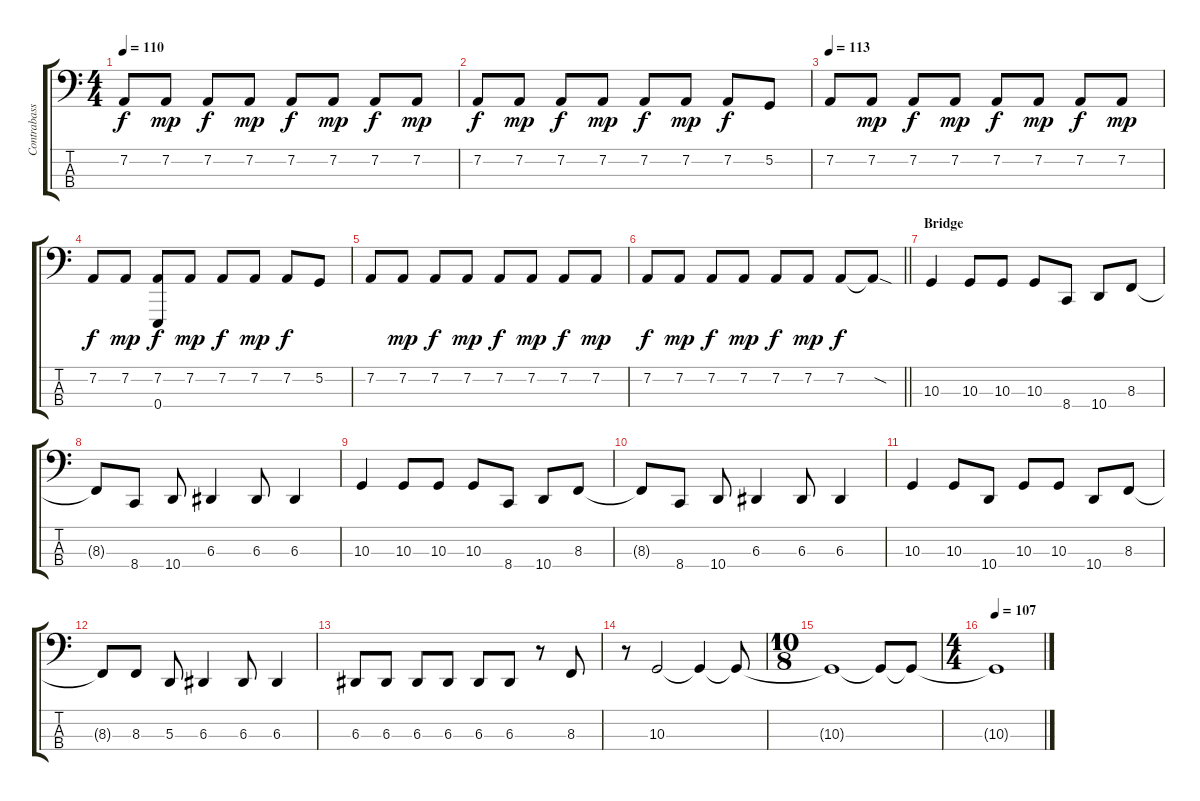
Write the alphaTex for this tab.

\track ("Contrabass" "Contrabass") {instrument fretlessbass}
\staff {score tabs}
\tuning (G1 D1 A0 E0) {hide}
\ts (4 4)
\tempo 110
\clef f4
\ks c
7.2.8{dy f} 7.2.8{dy mp} 7.2.8{dy f} 7.2.8{dy mp} 7.2.8{dy f} 7.2.8{dy mp} 7.2.8{dy f} 7.2.8{dy mp} |
7.2.8{dy f} 7.2.8{dy mp} 7.2.8{dy f} 7.2.8{dy mp} 7.2.8{dy f} 7.2.8{dy mp} 7.2.8{dy f} 5.2.8 |
\tempo 113
7.2.8 7.2.8{dy mp} 7.2.8{dy f} 7.2.8{dy mp} 7.2.8{dy f} 7.2.8{dy mp} 7.2.8{dy f} 7.2.8{dy mp} |
7.2.8{dy f} 7.2.8{dy mp} (7.2 0.4).8{dy f} 7.2.8{dy mp} 7.2.8{dy f} 7.2.8{dy mp} 7.2.8{dy f} 5.2.8 |
7.2.8 7.2.8{dy mp} 7.2.8{dy f} 7.2.8{dy mp} 7.2.8{dy f} 7.2.8{dy mp} 7.2.8{dy f} 7.2.8{dy mp} |
\barLineRight lightlight
7.2.8{dy f} 7.2.8{dy mp} 7.2.8{dy f} 7.2.8{dy mp} 7.2.8{dy f} 7.2.8{dy mp} 7.2.8{dy f} 7.2{sod t}.8 |
\section ("" "Bridge")
10.3.4{volume 12 instrument fretlessbass} 10.3.8 10.3.8 10.3.8 8.4.8 10.4.8 8.3.8 |
8.3{t}.8 8.4.8 10.4.8 6.3.4 6.3.8 6.3.4 |
10.3.4 10.3.8 10.3.8 10.3.8 8.4.8 10.4.8 8.3.8 |
8.3{t}.8 8.4.8 10.4.8 6.3.4 6.3.8 6.3.4 |
10.3.4 10.3.8 10.4.8 10.3.8 10.3.8 10.4.8 8.3.8 |
8.3{t}.8 8.3.8 5.3.8 6.3.4 6.3.8 6.3.4 |
6.3.8 6.3.8 6.3.8 6.3.8 6.3.8 6.3.8 r.8 8.3.8 |
r.8 10.3.2 10.3{t}.4 10.3{t}.8 |
\ts (10 8)
10.3{t}.1 10.3{t}.8 10.3{t}.8 |
\ts (4 4)
\tempo 107
10.3{t}.1
